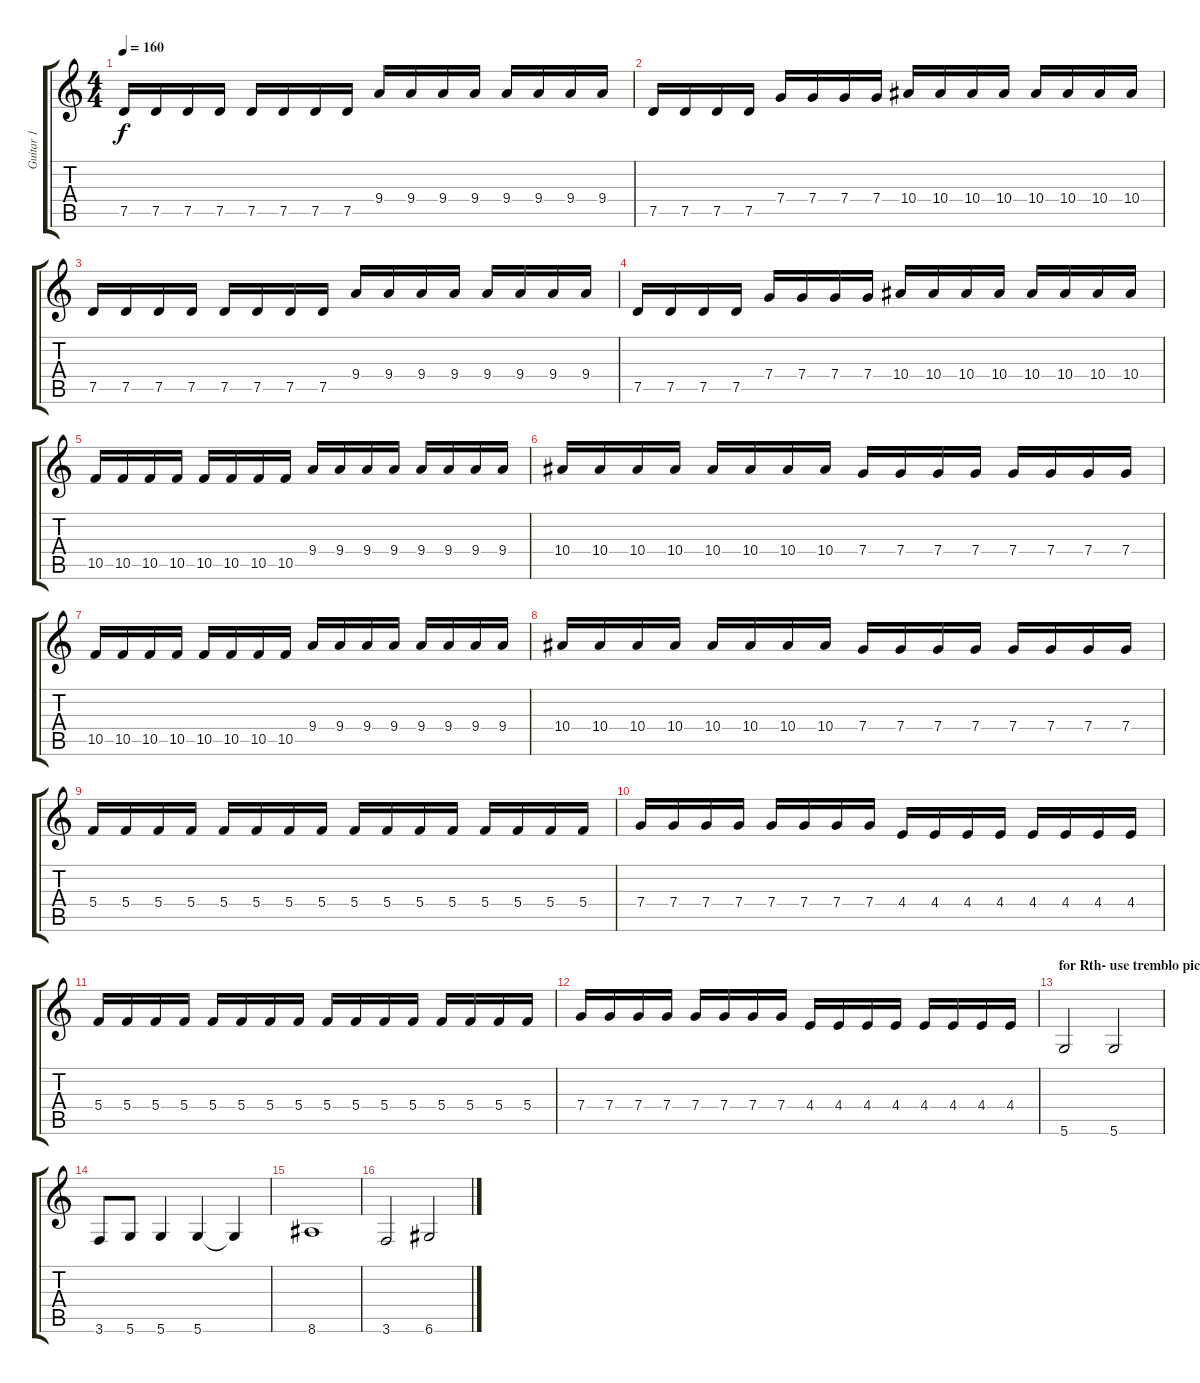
\track ("Guitar 1" "Guitar 1") {instrument distortionguitar}
\staff {score tabs}
\tuning (D4 A3 F3 C3 G2 D2) {hide}
\ts (4 4)
\tempo 160
\clef g2
\ks c
7.5.16{dy f instrument distortionguitar} 7.5.16 7.5.16 7.5.16 7.5.16 7.5.16 7.5.16 7.5.16 9.4.16 9.4.16 9.4.16 9.4.16 9.4.16 9.4.16 9.4.16 9.4.16 |
7.5.16 7.5.16 7.5.16 7.5.16 7.4.16 7.4.16 7.4.16 7.4.16 10.4.16 10.4.16 10.4.16 10.4.16 10.4.16 10.4.16 10.4.16 10.4.16 |
7.5.16 7.5.16 7.5.16 7.5.16 7.5.16 7.5.16 7.5.16 7.5.16 9.4.16 9.4.16 9.4.16 9.4.16 9.4.16 9.4.16 9.4.16 9.4.16 |
7.5.16 7.5.16 7.5.16 7.5.16 7.4.16 7.4.16 7.4.16 7.4.16 10.4.16 10.4.16 10.4.16 10.4.16 10.4.16 10.4.16 10.4.16 10.4.16 |
10.5.16 10.5.16 10.5.16 10.5.16 10.5.16 10.5.16 10.5.16 10.5.16 9.4.16 9.4.16 9.4.16 9.4.16 9.4.16 9.4.16 9.4.16 9.4.16 |
10.4.16 10.4.16 10.4.16 10.4.16 10.4.16 10.4.16 10.4.16 10.4.16 7.4.16 7.4.16 7.4.16 7.4.16 7.4.16 7.4.16 7.4.16 7.4.16 |
10.5.16 10.5.16 10.5.16 10.5.16 10.5.16 10.5.16 10.5.16 10.5.16 9.4.16 9.4.16 9.4.16 9.4.16 9.4.16 9.4.16 9.4.16 9.4.16 |
10.4.16 10.4.16 10.4.16 10.4.16 10.4.16 10.4.16 10.4.16 10.4.16 7.4.16 7.4.16 7.4.16 7.4.16 7.4.16 7.4.16 7.4.16 7.4.16 |
5.4.16 5.4.16 5.4.16 5.4.16 5.4.16 5.4.16 5.4.16 5.4.16 5.4.16 5.4.16 5.4.16 5.4.16 5.4.16 5.4.16 5.4.16 5.4.16 |
7.4.16 7.4.16 7.4.16 7.4.16 7.4.16 7.4.16 7.4.16 7.4.16 4.4.16 4.4.16 4.4.16 4.4.16 4.4.16 4.4.16 4.4.16 4.4.16 |
5.4.16 5.4.16 5.4.16 5.4.16 5.4.16 5.4.16 5.4.16 5.4.16 5.4.16 5.4.16 5.4.16 5.4.16 5.4.16 5.4.16 5.4.16 5.4.16 |
7.4.16 7.4.16 7.4.16 7.4.16 7.4.16 7.4.16 7.4.16 7.4.16 4.4.16 4.4.16 4.4.16 4.4.16 4.4.16 4.4.16 4.4.16 4.4.16 |
\section ("" "for Rth- use tremblo picking")
5.6.2 5.6.2 |
3.6.8 5.6.8 5.6.4 5.6.4 5.6{t}.4 |
8.6.1 |
3.6.2 6.6.2
